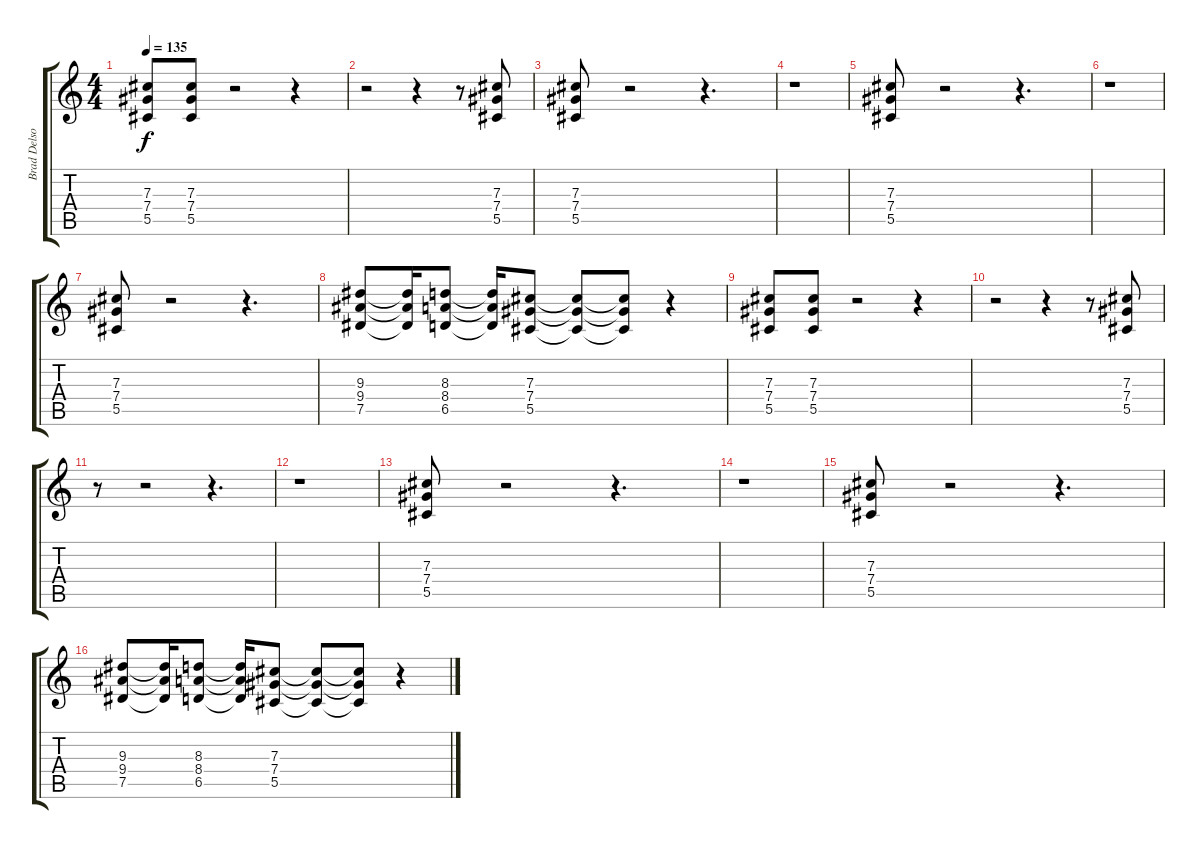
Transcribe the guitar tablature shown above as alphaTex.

\track ("Brad Delson (Main Guitar)" "Brad Delso") {instrument distortionguitar}
\staff {score tabs}
\tuning (Eb4 Bb3 Gb3 Db3 Ab2 Db2) {hide}
\ts (4 4)
\tempo 135
\clef g2
\ks c
(7.3 7.4 5.5).8{dy f volume 10 instrument electricguitarjazz} (7.3 7.4 5.5).8 r.2 r.4 |
r.2 r.4 r.8 (7.3 7.4 5.5).8 |
(7.3 7.4 5.5).8 r.2 r.4{d} |
r.1 |
(7.3 7.4 5.5).8 r.2 r.4{d} |
r.1 |
(7.3 7.4 5.5).8 r.2 r.4{d} |
(9.3 9.4 7.5).8 (9.3{t} 9.4{t} 7.5{t}).16 (8.3 8.4 6.5).8 (8.3{t} 8.4{t} 6.5{t}).16 (7.3 7.4 5.5).8 (7.3{t} 7.4{t} 5.5{t}).8 (7.3{t} 7.4{t} 5.5{t}).8 r.4 |
(7.3 7.4 5.5).8 (7.3 7.4 5.5).8 r.2 r.4 |
r.2 r.4 r.8 (7.3 7.4 5.5).8 |
r.8 r.2 r.4{d} |
r.1 |
(7.3 7.4 5.5).8 r.2 r.4{d} |
r.1 |
(7.3 7.4 5.5).8 r.2 r.4{d} |
(9.3 9.4 7.5).8 (9.3{t} 9.4{t} 7.5{t}).16 (8.3 8.4 6.5).8 (8.3{t} 8.4{t} 6.5{t}).16 (7.3 7.4 5.5).8 (7.3{t} 7.4{t} 5.5{t}).8 (7.3{t} 7.4{t} 5.5{t}).8 r.4
